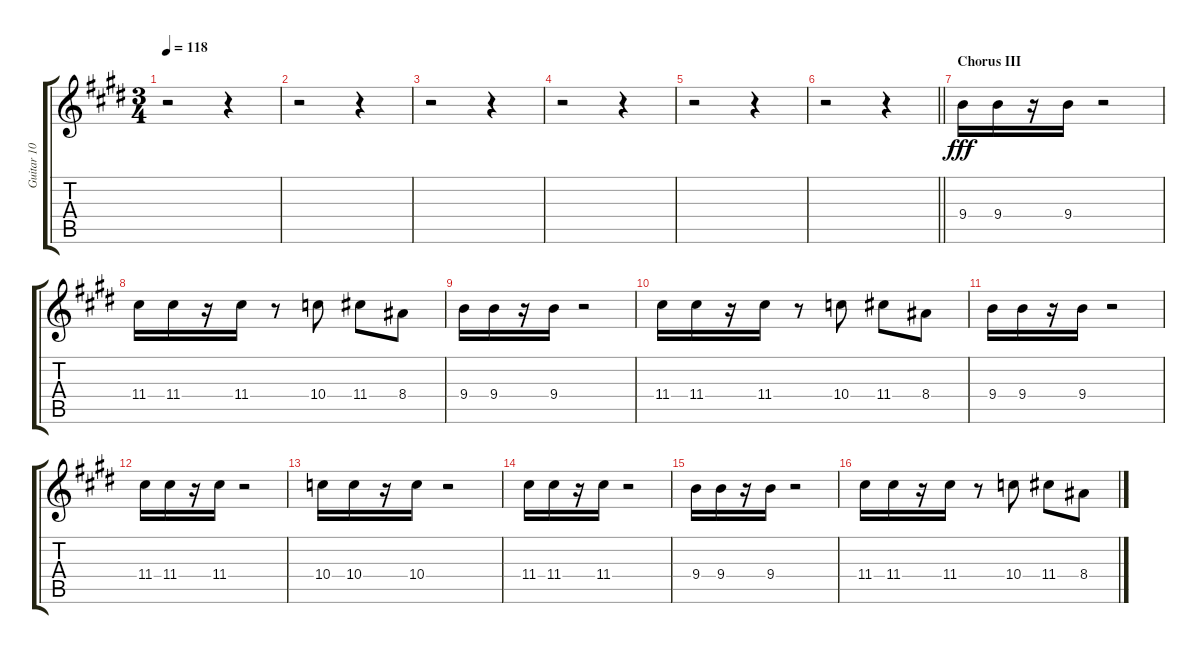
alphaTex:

\track ("Guitar 10" "Guitar 10") {instrument distortionguitar}
\staff {score tabs}
\tuning (E4 B3 G3 D3 A2 E2) {hide}
\ts (3 4)
\tempo 118
\clef g2
\ks e
r.2{dy fff} r.4 |
r.2 r.4 |
r.2 r.4 |
r.2 r.4 |
r.2 r.4 |
\barLineRight lightlight
r.2 r.4 |
\section ("" "Chorus III")
9.4.16 9.4.16 r.16 9.4.16 r.2 |
11.4.16 11.4.16 r.16 11.4.16 r.8 10.4.8 11.4.8 8.4.8 |
9.4.16 9.4.16 r.16 9.4.16 r.2 |
11.4.16 11.4.16 r.16 11.4.16 r.8 10.4.8 11.4.8 8.4.8 |
9.4.16 9.4.16 r.16 9.4.16 r.2 |
11.4.16 11.4.16 r.16 11.4.16 r.2 |
10.4.16 10.4.16 r.16 10.4.16 r.2 |
11.4.16 11.4.16 r.16 11.4.16 r.2 |
9.4.16 9.4.16 r.16 9.4.16 r.2 |
11.4.16 11.4.16 r.16 11.4.16 r.8 10.4.8 11.4.8 8.4.8
